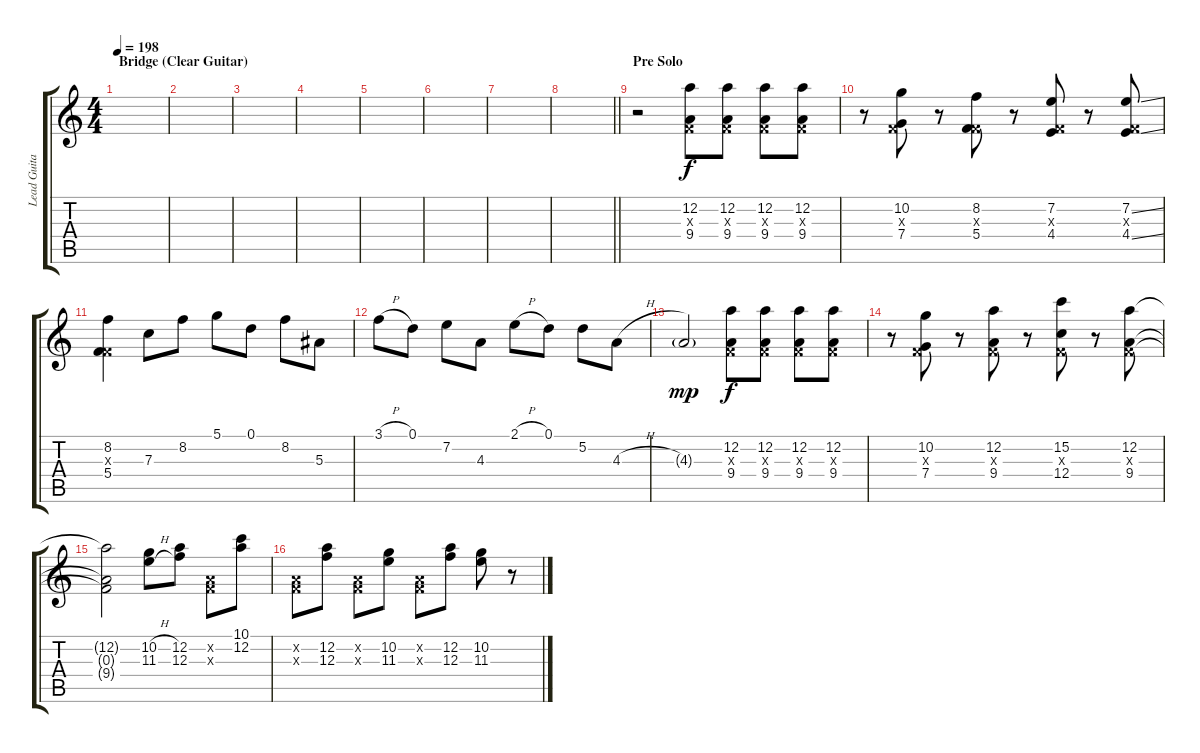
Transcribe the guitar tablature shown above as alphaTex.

\track ("Lead Guitar" "Lead Guita") {instrument distortionguitar}
\staff {score tabs}
\tuning (D4 A3 F3 C3 G2 D2) {hide}
\ts (4 4)
\section ("" "Bridge (Clear Guitar)")
\tempo 198
\clef g2
\ks c
|
|
|
|
|
|
|
\barLineRight lightlight
|
\section ("" "Pre Solo")
r.2 (12.2 0.3{x} 9.4).8 (12.2 0.3{x} 9.4).8 (12.2 0.3{x} 9.4).8 (12.2 0.3{x} 9.4).8 |
r.8 (10.2 0.3{x} 7.4).8 r.8 (8.2 0.3{x} 5.4).8 r.8 (7.2 0.3{x} 4.4).8 r.8 (7.2{ss} 0.3{x} 4.4{ss}).8 |
(8.2 0.3{x} 5.4).4 7.3.8 8.2.8 5.1.8 0.1.8 8.2.8 5.3.8 |
3.1{h}.8 0.1.8 7.2.8 4.3.8 2.1{h}.8 0.1.8 5.2.8 4.3{h}.8 |
4.3{g}.2{dy mp} (12.2 0.3{x} 9.4).8{dy f} (12.2 0.3{x} 9.4).8 (12.2 0.3{x} 9.4).8 (12.2 0.3{x} 9.4).8 |
r.8 (10.2 0.3{x} 7.4).8 r.8 (12.2 0.3{x} 9.4).8 r.8 (15.2 0.3{x} 12.4).8 r.8 (12.2 0.3{x} 9.4).8 |
(12.2{t} 0.3{t} 9.4{t}).2 (10.2{h} 11.3{h}).8 (12.2 12.3).8 (0.2{x} 0.3{x}).8 (10.1 12.2).8 |
(0.2{x} 0.3{x}).8 (12.2 12.3).8 (0.2{x} 0.3{x}).8 (10.2 11.3).8 (0.2{x} 0.3{x}).8 (12.2 12.3).8 (10.2 11.3).8 r.8
